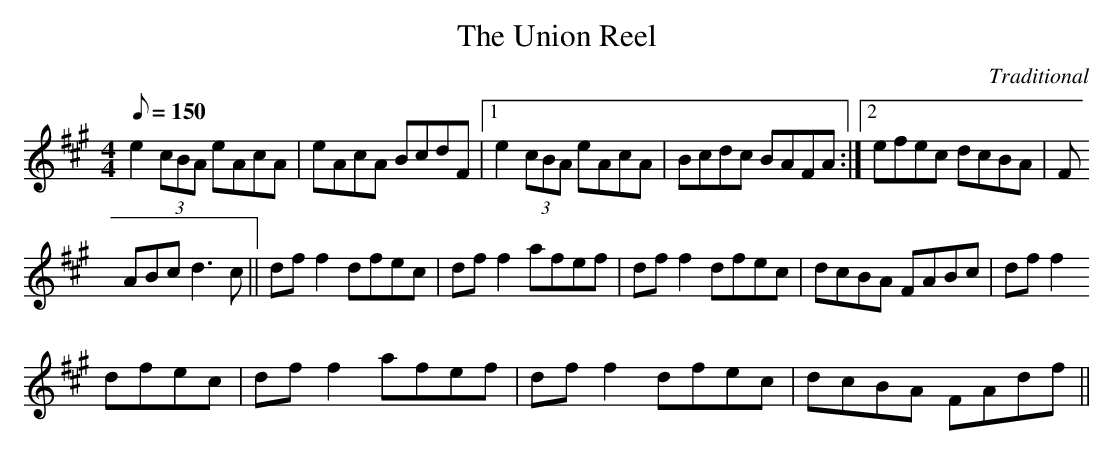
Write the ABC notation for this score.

X:1
T:The Union Reel
M:4/4
L:1/8
Q:150
C:Traditional
K:A
e2 (3cBA eAcA | eAcA BcdF |1 e2 (3cBA eAcA | Bcdc BAFA :|2 efec dcBA | F
ABc d3 c || df f2 dfec | df f2 afef | df f2 dfec | dcBA FABc | df f2
dfec | df f2 afef | df f2 dfec | dcBA FAdf ||
